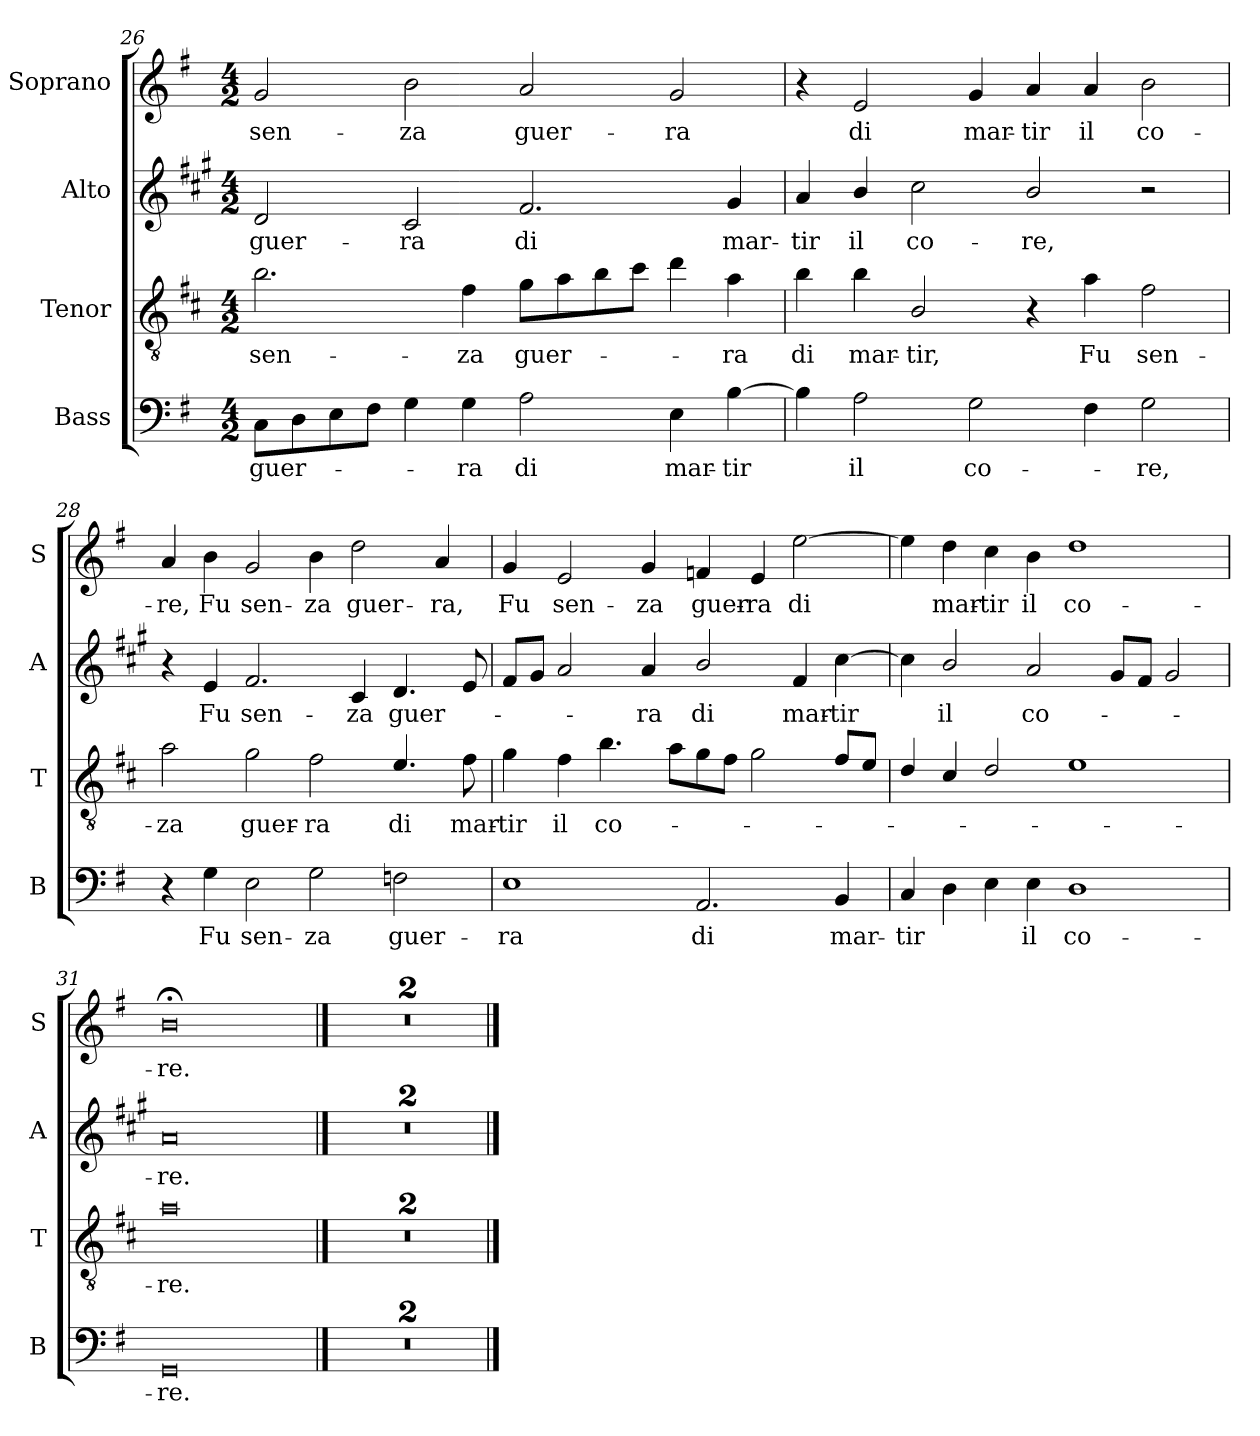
**kern	**text	**kern	**text	**kern	**text	**kern	**text
*part4	*part4	*part3	*part3	*part2	*part2	*part1	*part1
*staff4	*staff4	*staff3	*staff3	*staff2	*staff2	*staff1	*staff1
*I"Bass	*	*I"Tenor	*	*I"Alto	*	*I"Soprano	*
*I'B	*	*I'T	*	*I'A	*	*I'S	*
*clefF4	*	*clefGv2	*	*clefG2	*	*clefG2	*
*	*	*ITrd4c7	*	*ITrd1c2	*	*	*
*k[f#]	*	*k[f#]	*	*k[f#]	*	*k[f#]	*
*G:	*	*G:	*	*G:	*	*G:	*
*M4/2	*	*M4/2	*	*M4/2	*	*M4/2	*
=26	=26	=26	=26	=26	=26	=26	=26
!	!LO:LY:b	!	!LO:LY:b	!	!LO:LY:b	!	!LO:LY:b
8C\L	guer-	2.e\	sen-	2c/	guer-	2g/	sen-
8D\	.	.	.	.	.	.	.
8E\	.	.	.	.	.	.	.
8F#\J	.	.	.	.	.	.	.
!	!	!	!	!	!LO:LY:b	!	!LO:LY:b
4G\	.	.	.	2B/	-ra	2b\	-za
!	!LO:LY:b	!	!LO:LY:b	!	!	!	!
4G\	-ra	4B\	-za	.	.	.	.
!	!LO:LY:b	!	!LO:LY:b	!	!LO:LY:b	!	!LO:LY:b
2A\	di	8c\L	guer-	2.e/	di	2a/	guer-
.	.	8d\	.	.	.	.	.
.	.	8e\	.	.	.	.	.
.	.	8f#\J	.	.	.	.	.
!	!LO:LY:b	!	!	!	!	!	!LO:LY:b
4E\	mar-	4g\	.	.	.	2g/	-ra
!	!LO:LY:b	!	!LO:LY:b	!	!LO:LY:b	!	!
[4B\	-tir	4d\	-ra	4f#/	mar-	.	.
!!LO:PB:g=z
=27	=27	=27	=27	=27	=27	=27	=27
!	!	!	!LO:LY:b	!	!LO:LY:b	!	!
4B\]	.	4e\	di	4g/	-tir	4r	.
!	!LO:LY:b	!	!LO:LY:b	!	!LO:LY:b	!	!LO:LY:b
2A\	il	4e\	mar-	4a/	il	2e/	di
!	!	!	!LO:LY:b	!	!LO:LY:b	!	!
.	.	2E/	-tir,	2b\	co-	.	.
!	!LO:LY:b	!	!	!	!	!	!LO:LY:b
2G\	co-	.	.	.	.	4g/	mar-
!	!	!	!	!	!LO:LY:b	!	!LO:LY:b
.	.	4r	.	2a/	-re,	4a/	-tir
!	!	!	!LO:LY:b	!	!	!	!LO:LY:b
4F#\	.	4d\	Fu	.	.	4a/	il
!	!LO:LY:b	!	!LO:LY:b	!	!	!	!LO:LY:b
2G\	-re,	2B\	sen-	2r	.	2b\	co-
=28	=28	=28	=28	=28	=28	=28	=28
!	!	!	!LO:LY:b	!	!	!	!LO:LY:b
4r	.	2d\	-za	4r	.	4a/	-re,
!	!LO:LY:b	!	!	!	!LO:LY:b	!	!LO:LY:b
4G\	Fu	.	.	4d/	Fu	4b\	Fu
!	!LO:LY:b	!	!LO:LY:b	!	!LO:LY:b	!	!LO:LY:b
2E\	sen-	2c\	guer-	2.e/	sen-	2g/	sen-
!	!LO:LY:b	!	!LO:LY:b	!	!	!	!LO:LY:b
2G\	-za	2B\	-ra	.	.	4b\	-za
!	!	!	!	!	!LO:LY:b	!	!LO:LY:b
.	.	.	.	4B/	-za	2dd\	guer-
!	!LO:LY:b	!	!LO:LY:b	!	!LO:LY:b	!	!
2Fn\	guer-	4.A/	di	4.c/	guer-	.	.
!	!	!	!	!	!	!	!LO:LY:b
.	.	.	.	.	.	4a/	-ra,
!	!	!	!LO:LY:b	!	!	!	!
.	.	8B\	mar-	8d/	.	.	.
=29	=29	=29	=29	=29	=29	=29	=29
!	!LO:LY:b	!	!LO:LY:b	!	!	!	!LO:LY:b
1E	-ra	4c\	-tir	8e/L	.	4g/	Fu
.	.	.	.	8f#/J	.	.	.
!	!	!	!LO:LY:b	!	!	!	!LO:LY:b
.	.	4B\	il	2g/	.	2e/	sen-
!	!	!	!LO:LY:b	!	!	!	!
.	.	4.e\	co-	.	.	.	.
!	!	!	!	!	!LO:LY:b	!	!LO:LY:b
.	.	.	.	4g/	-ra	4g/	-za
.	.	8d\L	.	.	.	.	.
!	!LO:LY:b	!	!	!	!LO:LY:b	!	!LO:LY:b
2.AA/	di	8c\	.	2a/	di	4fn/	guer-
.	.	8B\J	.	.	.	.	.
!	!	!	!	!	!	!	!LO:LY:b
.	.	2c\	.	.	.	4e/	-ra
!	!	!	!	!	!LO:LY:b	!	!LO:LY:b
.	.	.	.	4e/	mar-	[2ee\	di
!	!LO:LY:b	!	!	!	!LO:LY:b	!	!
4BB/	mar-	8B/L	.	[4b\	-tir	.	.
.	.	8A/J	.	.	.	.	.
!!LO:LB:g=z
=30	=30	=30	=30	=30	=30	=30	=30
!	!LO:LY:b	!	!	!	!	!	!
4C/	-tir	4G/	.	4b\]	.	4ee\]	.
!	!	!	!	!	!LO:LY:b	!	!LO:LY:b
4D\	.	4F#/	.	2a/	il	4dd\	mar-
!	!	!	!	!	!	!	!LO:LY:b
4E\	.	2G/	.	.	.	4cc\	-tir
!	!LO:LY:b	!	!	!	!LO:LY:b	!	!LO:LY:b
4E\	il	.	.	2g/	co-	4b\	il
!	!LO:LY:b	!	!	!	!	!	!LO:LY:b
1D	co-	1A	.	.	.	1dd	co-
.	.	.	.	8f#/L	.	.	.
.	.	.	.	8e/J	.	.	.
.	.	.	.	2f#/	.	.	.
=31	=31	=31	=31	=31	=31	=31	=31
!	!LO:LY:b	!	!LO:LY:b	!	!LO:LY:b	!	!LO:LY:b
0GG	-re.	0d	-re.	0g	-re.	0b;<	-re.
==32	==32	==32	==32	==32	==32	==32	==32
0r	.	0r	.	0r	.	0r	.
=33	=33	=33	=33	=33	=33	=33	=33
0r	.	0r	.	0r	.	0r	.
==	==	==	==	==	==	==	==
*-	*-	*-	*-	*-	*-	*-	*-
